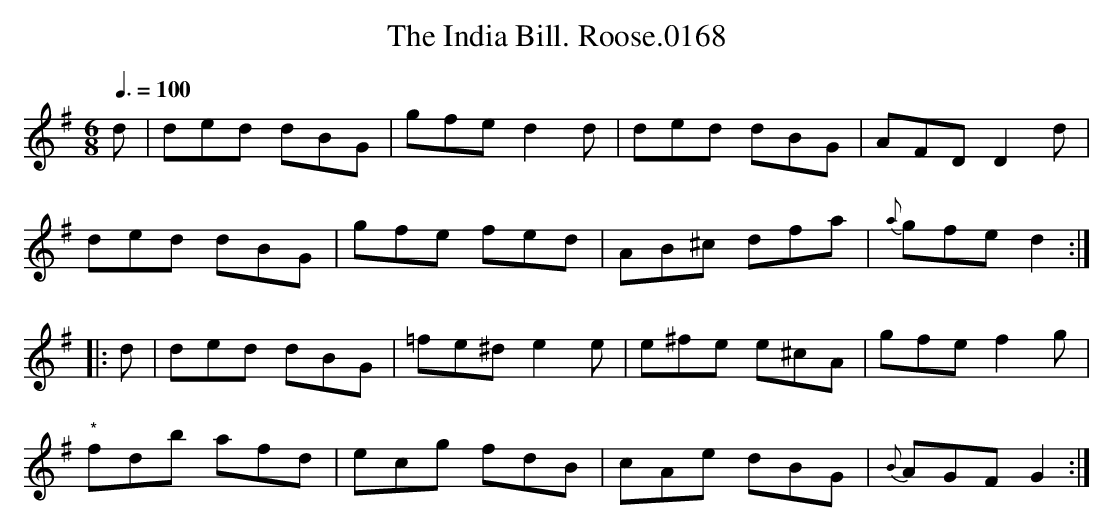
X:1
T:India Bill. Roose.0168, The
M:6/8
L:1/8
Q:3/8=100
K:G
d|ded dBG|gfe d2d|ded dBG|AFD D2d|
ded dBG|gfe fed|AB^c dfa|{a}gfe d2:|
|:d|ded dBG|=fe^d e2e|e^fe e^cA|gfe f2g|
"*"fdb afd|ecg fdB|cAe dBG|{B}AGF G2:|
